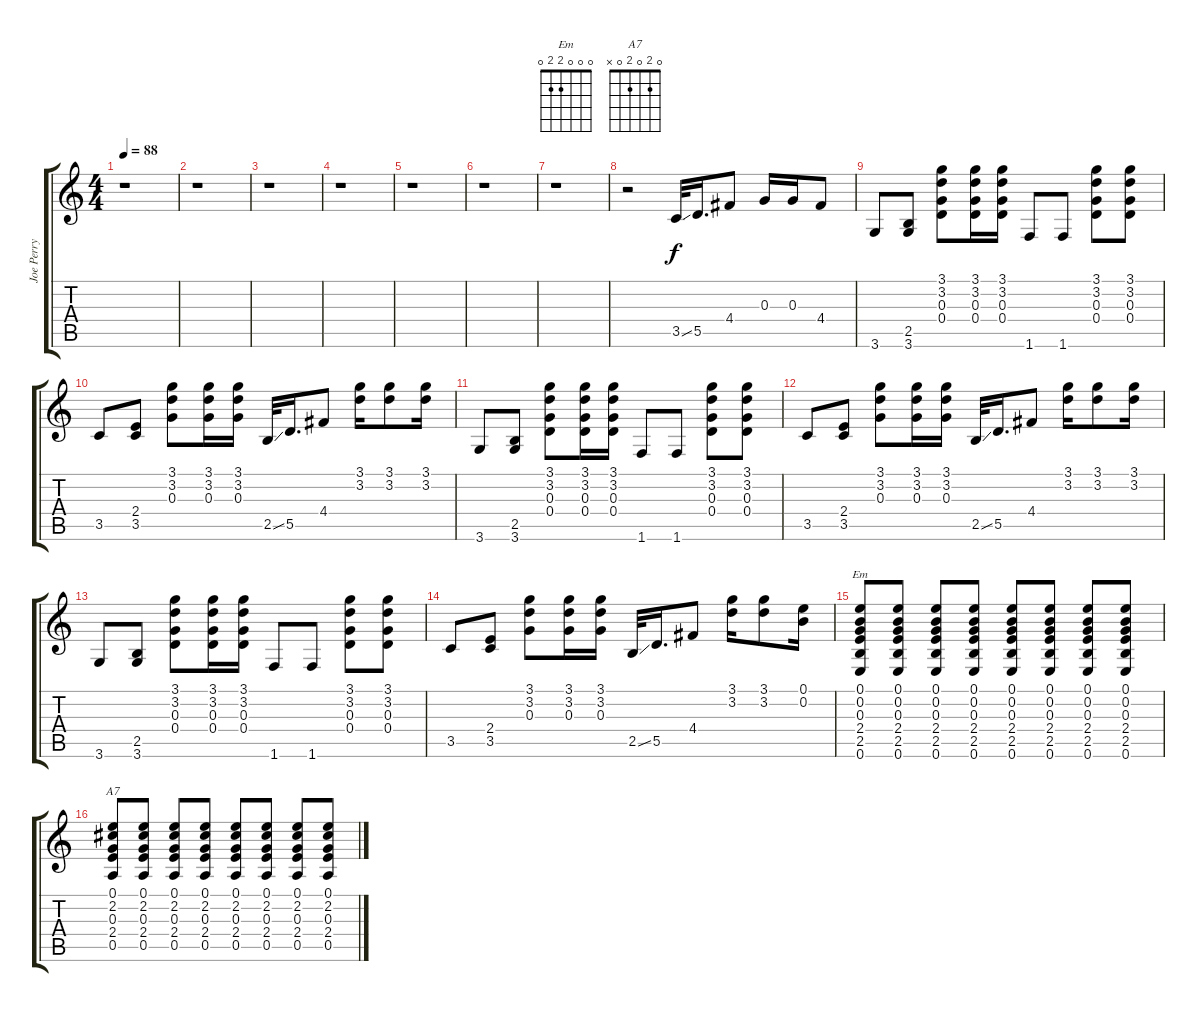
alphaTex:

\track ("Joe Perry (Gtr. 2)" "Joe Perry ") {instrument distortionguitar}
\staff {score tabs}
\tuning (E4 B3 G3 D3 A2 E2) {hide}
\chord ("Em" 0 0 0 2 2 0)
\chord ("A7" 0 2 0 2 0 x)
\ts (4 4)
\tempo 88
\clef g2
\ks c
r.1{dy f} |
r.1 |
r.1 |
r.1 |
r.1 |
r.1 |
r.1 |
r.2 3.5{ss}.32 5.5.16{d} 4.4.8 0.3.16 0.3.16 4.4.8 |
3.6.8 (2.5 3.6).8 (3.1 3.2 0.3 0.4).8 (3.1 3.2 0.3 0.4).16 (3.1 3.2 0.3 0.4).16 1.6.8 1.6.8 (3.1 3.2 0.3 0.4).8 (3.1 3.2 0.3 0.4).8 |
3.5.8 (2.4 3.5).8 (3.1 3.2 0.3).8 (3.1 3.2 0.3).16 (3.1 3.2 0.3).16 2.5{ss}.32 5.5.16{d} 4.4.8 (3.1 3.2).16 (3.1 3.2).8 (3.1 3.2).16 |
3.6.8 (2.5 3.6).8 (3.1 3.2 0.3 0.4).8 (3.1 3.2 0.3 0.4).16 (3.1 3.2 0.3 0.4).16 1.6.8 1.6.8 (3.1 3.2 0.3 0.4).8 (3.1 3.2 0.3 0.4).8 |
3.5.8 (2.4 3.5).8 (3.1 3.2 0.3).8 (3.1 3.2 0.3).16 (3.1 3.2 0.3).16 2.5{ss}.32 5.5.16{d} 4.4.8 (3.1 3.2).16 (3.1 3.2).8 (3.1 3.2).16 |
3.6.8 (2.5 3.6).8 (3.1 3.2 0.3 0.4).8 (3.1 3.2 0.3 0.4).16 (3.1 3.2 0.3 0.4).16 1.6.8 1.6.8 (3.1 3.2 0.3 0.4).8 (3.1 3.2 0.3 0.4).8 |
3.5.8 (2.4 3.5).8 (3.1 3.2 0.3).8 (3.1 3.2 0.3).16 (3.1 3.2 0.3).16 2.5{ss}.32 5.5.16{d} 4.4.8 (3.1 3.2).16 (3.1 3.2).8 (0.1 0.2).16 |
(0.1 0.2 0.3 2.4 2.5 0.6).8{ch "Em"} (0.1 0.2 0.3 2.4 2.5 0.6).8 (0.1 0.2 0.3 2.4 2.5 0.6).8 (0.1 0.2 0.3 2.4 2.5 0.6).8 (0.1 0.2 0.3 2.4 2.5 0.6).8 (0.1 0.2 0.3 2.4 2.5 0.6).8 (0.1 0.2 0.3 2.4 2.5 0.6).8 (0.1 0.2 0.3 2.4 2.5 0.6).8 |
(0.1 2.2 0.3 2.4 0.5).8{ch "A7"} (0.1 2.2 0.3 2.4 0.5).8 (0.1 2.2 0.3 2.4 0.5).8 (0.1 2.2 0.3 2.4 0.5).8 (0.1 2.2 0.3 2.4 0.5).8 (0.1 2.2 0.3 2.4 0.5).8 (0.1 2.2 0.3 2.4 0.5).8 (0.1 2.2 0.3 2.4 0.5).8
